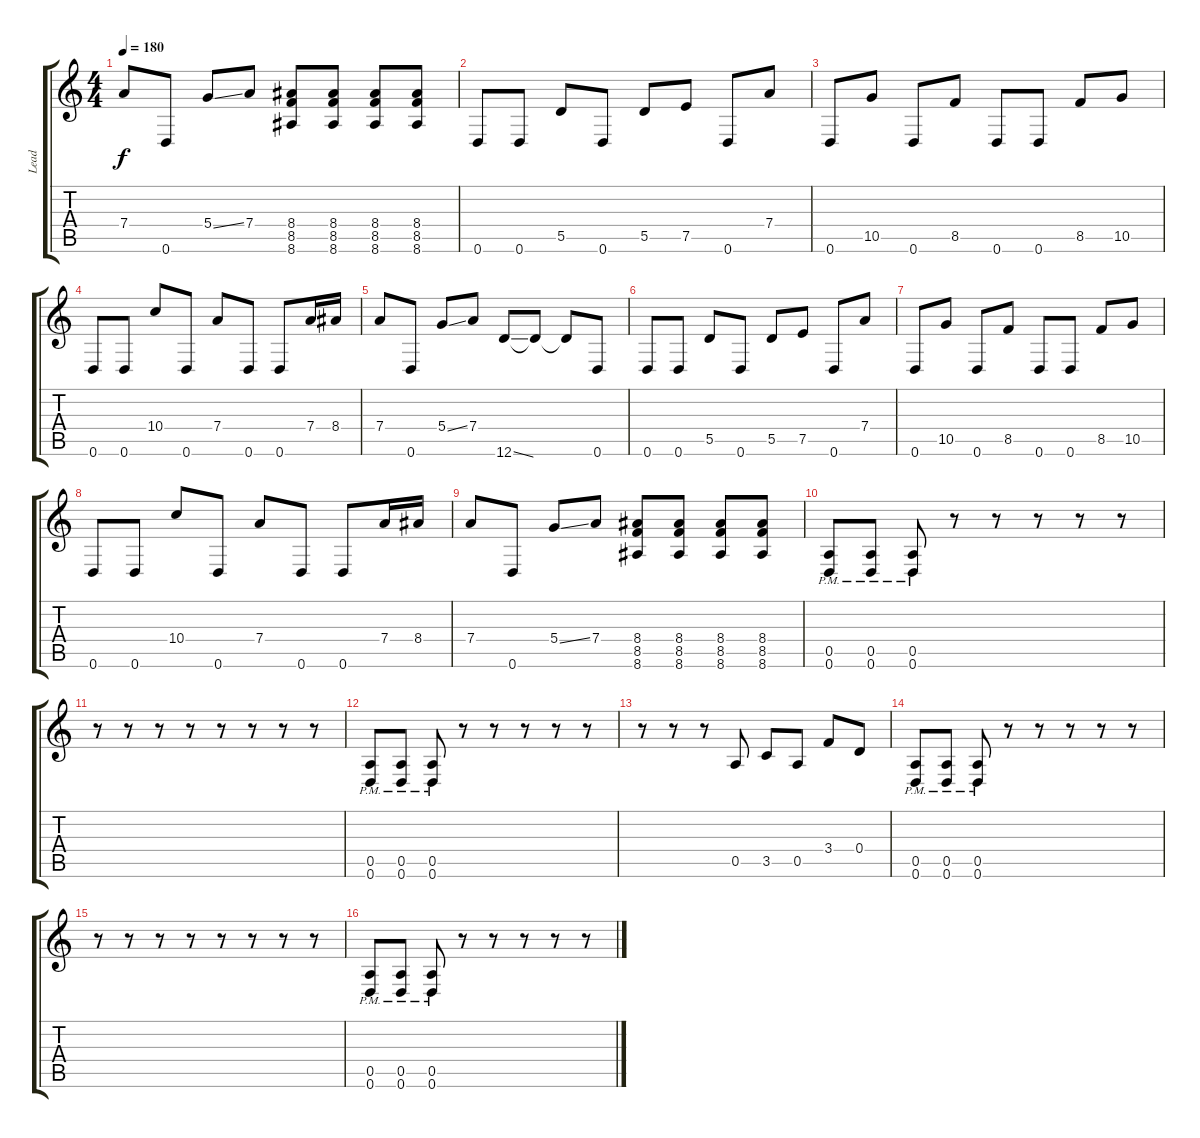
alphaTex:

\track ("Lead" "Lead") {instrument distortionguitar}
\staff {score tabs}
\tuning (E4 B3 G3 D3 A2 D2) {hide}
\ts (4 4)
\tempo 180
\clef g2
\ks c
7.4.8{dy f} 0.6.8 5.4{ss}.8 7.4.8 (8.4 8.5 8.6).8 (8.4 8.5 8.6).8 (8.4 8.5 8.6).8 (8.4 8.5 8.6).8 |
0.6.8 0.6.8 5.5.8 0.6.8 5.5.8 7.5.8 0.6.8 7.4.8 |
0.6.8 10.5.8 0.6.8 8.5.8 0.6.8 0.6.8 8.5.8 10.5.8 |
0.6.8 0.6.8 10.4.8 0.6.8 7.4.8 0.6.8 0.6.8 7.4.16 8.4.16 |
7.4.8 0.6.8 5.4{ss}.8 7.4.8 12.6{ss}.8 12.6{t}.8 12.6{t}.8 0.6.8 |
0.6.8 0.6.8 5.5.8 0.6.8 5.5.8 7.5.8 0.6.8 7.4.8 |
0.6.8 10.5.8 0.6.8 8.5.8 0.6.8 0.6.8 8.5.8 10.5.8 |
0.6.8 0.6.8 10.4.8 0.6.8 7.4.8 0.6.8 0.6.8 7.4.16 8.4.16 |
7.4.8 0.6.8 5.4{ss}.8 7.4.8 (8.4 8.5 8.6).8 (8.4 8.5 8.6).8 (8.4 8.5 8.6).8 (8.4 8.5 8.6).8 |
(0.5{pm} 0.6{pm}).8 (0.5{pm} 0.6{pm}).8 (0.5{pm} 0.6{pm}).8 r.8 r.8 r.8 r.8 r.8 |
r.8 r.8 r.8 r.8 r.8 r.8 r.8 r.8 |
(0.5{pm} 0.6{pm}).8 (0.5{pm} 0.6{pm}).8 (0.5{pm} 0.6{pm}).8 r.8 r.8 r.8 r.8 r.8 |
r.8 r.8 r.8 0.5.8 3.5.8 0.5.8 3.4.8 0.4.8 |
(0.5{pm} 0.6{pm}).8 (0.5{pm} 0.6{pm}).8 (0.5{pm} 0.6{pm}).8 r.8 r.8 r.8 r.8 r.8 |
r.8 r.8 r.8 r.8 r.8 r.8 r.8 r.8 |
(0.5{pm} 0.6{pm}).8 (0.5{pm} 0.6{pm}).8 (0.5{pm} 0.6{pm}).8 r.8 r.8 r.8 r.8 r.8
